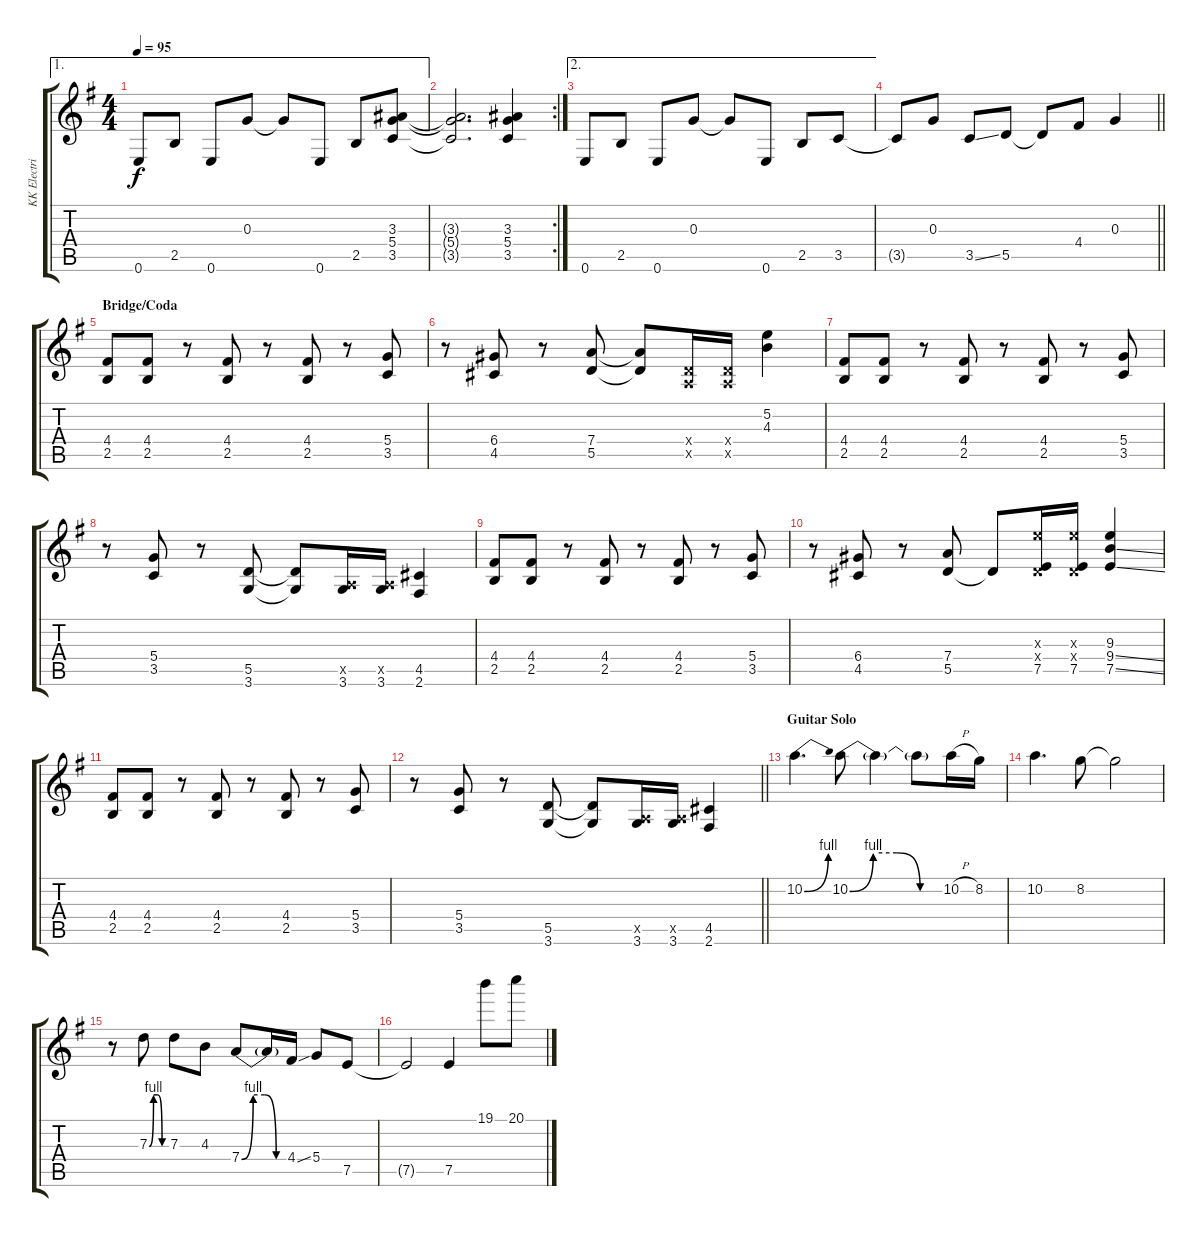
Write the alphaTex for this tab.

\track ("KK Electric" "KK Electri") {instrument distortionguitar}
\staff {score tabs}
\tuning (E4 B3 G3 D3 A2 E2) {hide}
\ae 1
\ts (4 4)
\tempo 95
\clef g2
\ks g
0.6.8{dy f} 2.5.8 0.6.8 0.3.8 0.3{t}.8 0.6.8 2.5.8 (3.3 5.4 3.5).8 |
\rc 2
(3.3{t} 5.4{t} 3.5{t}).2{d} (3.3 5.4 3.5).4 |
\ae 2
0.6.8 2.5.8 0.6.8 0.3.8 0.3{t}.8 0.6.8 2.5.8 3.5.8 |
\barLineRight lightlight
3.5{t}.8 0.3.8 3.5{ss}.8 5.5.8 5.5{t}.8 4.4.8 0.3.4 |
\section ("" "Bridge/Coda")
(4.4 2.5).8 (4.4 2.5).8 r.8 (4.4 2.5).8 r.8 (4.4 2.5).8 r.8 (5.4 3.5).8 |
r.8 (6.4 4.5).8 r.8 (7.4 5.5).8 (7.4{t} 5.5{t}).8 (0.4{x} 0.5{x}).16 (0.4{x} 0.5{x}).16 (5.2 4.3).4 |
(4.4 2.5).8 (4.4 2.5).8 r.8 (4.4 2.5).8 r.8 (4.4 2.5).8 r.8 (5.4 3.5).8 |
r.8 (5.4 3.5).8 r.8 (5.5 3.6).8 (5.5{t} 3.6{t}).8 (0.5{x} 3.6).16 (0.5{x} 3.6).16 (4.5 2.6).4 |
(4.4 2.5).8 (4.4 2.5).8 r.8 (4.4 2.5).8 r.8 (4.4 2.5).8 r.8 (5.4 3.5).8 |
r.8 (6.4 4.5).8 r.8 (7.4 5.5).8 5.5{t}.8 (9.3{x} 0.4{x} 7.5).16 (9.3{x} 0.4{x} 7.5).16 (9.3 9.4{ss} 7.5{ss}).4 |
(4.4 2.5).8 (4.4 2.5).8 r.8 (4.4 2.5).8 r.8 (4.4 2.5).8 r.8 (5.4 3.5).8 |
\barLineRight lightlight
r.8 (5.4 3.5).8 r.8 (5.5 3.6).8 (5.5{t} 3.6{t}).8 (0.5{x} 3.6).16 (0.5{x} 3.6).16 (4.5 2.6).4 |
\section ("" "Guitar Solo")
10.2{be (bend 0 0 60 4)}.4{d instrument distortionguitar} 10.2{be (custom 0 0 15 4 30 4 45 0 60 0)}.8 10.2{t}.4 10.2{t}.8 10.2{h}.16 8.2.16 |
10.2.4{d} 8.2.8 8.2{t}.2 |
r.8 7.3{be (custom 0 0 15 4 30 4 45 0 60 0)}.8 7.3.8 4.3.8 7.4{be (custom 0 0 15 4 30 4 45 0 60 0)}.8 7.4{t}.16 4.4{ss}.16 5.4.8 7.5.8 |
7.5{t}.2 7.5.4 19.1.8 20.1.8
